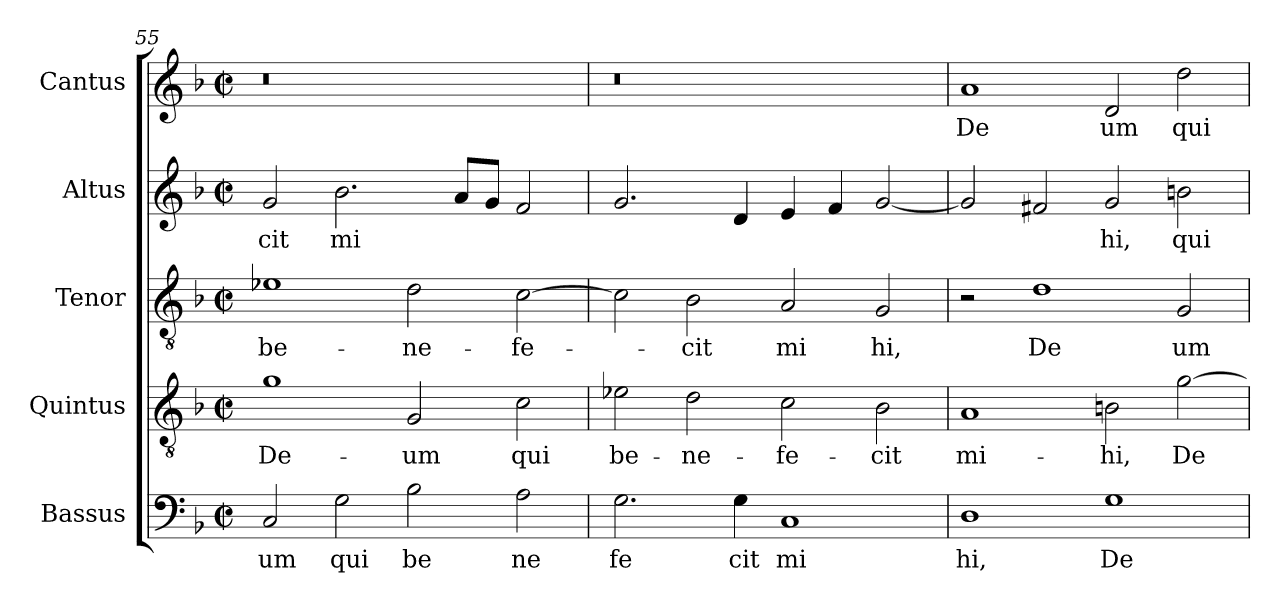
**kern	**text	**kern	**text	**kern	**text	**kern	**text	**kern	**text
*part5	*part5	*part4	*part4	*part3	*part3	*part2	*part2	*part1	*part1
*staff5	*staff5	*staff4	*staff4	*staff3	*staff3	*staff2	*staff2	*staff1	*staff1
*I"Bassus	*	*I"Quintus	*	*I"Tenor	*	*I"Altus	*	*I"Cantus	*
*clefF4	*	*clefGv2	*	*clefGv2	*	*clefG2	*	*clefG2	*
*k[b-]	*	*k[b-]	*	*k[b-]	*	*k[b-]	*	*k[b-]	*
*F:	*	*F:	*	*F:	*	*F:	*	*F:	*
*M2/2	*	*M2/2	*	*M2/2	*	*M2/2	*	*M2/2	*
*met(c|)	*	*met(c|)	*	*met(c|)	*	*met(c|)	*	*met(c|)	*
=55	=55	=55	=55	=55	=55	=55	=55	=55	=55
!	!LO:LY:b:cj	!	!LO:LY:b:cj	!	!LO:LY:b:cj	!	!LO:LY:b:cj	!	!
2C/	um	1g	De-	1e-X	be-	2g/	cit	0r	.
!	!LO:LY:b:cj	!	!	!	!	!	!LO:LY:b	!	!
2G\	qui	.	.	.	.	2.b-\	mi	.	.
!	!LO:LY:b:cj	!	!LO:LY:b:cj	!	!LO:LY:b:cj	!	!	!	!
2B-\	be	2G/	-um	2d\	-ne-	.	.	.	.
.	.	.	.	.	.	8a/L	.	.	.
.	.	.	.	.	.	8g/J	.	.	.
!	!LO:LY:b:cj	!	!LO:LY:b:cj	!	!LO:LY:b:cj	!	!	!	!
2A\	ne	2c\	qui	[<2c\	-fe-	2f/	.	.	.
!!LO:PB:g=z
=56	=56	=56	=56	=56	=56	=56	=56	=56	=56
!	!LO:LY:b:cj	!	!LO:LY:b:cj	!	!	!	!	!	!
2.G\	fe	2e-X\	be-	2c\]	.	2.g/	.	0r	.
!	!	!	!LO:LY:b:cj	!	!LO:LY:b:cj	!	!	!	!
.	.	2d\	-ne-	2B-\	-cit	.	.	.	.
!	!LO:LY:b:cj	!	!	!	!	!	!	!	!
4G\	cit	.	.	.	.	4d/	.	.	.
!	!LO:LY:b:cj	!	!LO:LY:b:cj	!	!LO:LY:b:cj	!	!	!	!
1C	mi	2c\	-fe-	2A/	mi	4e/	.	.	.
.	.	.	.	.	.	4f/	.	.	.
!	!	!	!LO:LY:b:cj	!	!LO:LY:b:cj	!	!	!	!
.	.	2B-\	-cit	2G/	hi,	[<2g/	.	.	.
=57	=57	=57	=57	=57	=57	=57	=57	=57	=57
!	!LO:LY:b:cj	!	!LO:LY:b:cj	!	!	!	!	!	!LO:LY:b:cj
1D	hi,	1A	mi-	2r	.	2g/]	.	1a	De
!	!	!	!	!	!LO:LY:b:cj	!	!	!	!
.	.	.	.	1d	De	2f#/	.	.	.
!	!LO:LY:b:cj	!	!LO:LY:b:cj	!	!	!	!LO:LY:b:cj	!	!LO:LY:b:cj
1G	De	2Bn\	-hi,	.	.	2g/	hi,	2d/	um
!	!	!	!LO:LY:b	!	!LO:LY:b:cj	!	!LO:LY:b:cj	!	!LO:LY:b:cj
.	.	[>2g\	De-	2G/	um	2bn\	qui	2dd\	qui
=	=	=	=	=	=	=	=	=	=
*-	*-	*-	*-	*-	*-	*-	*-	*-	*-
